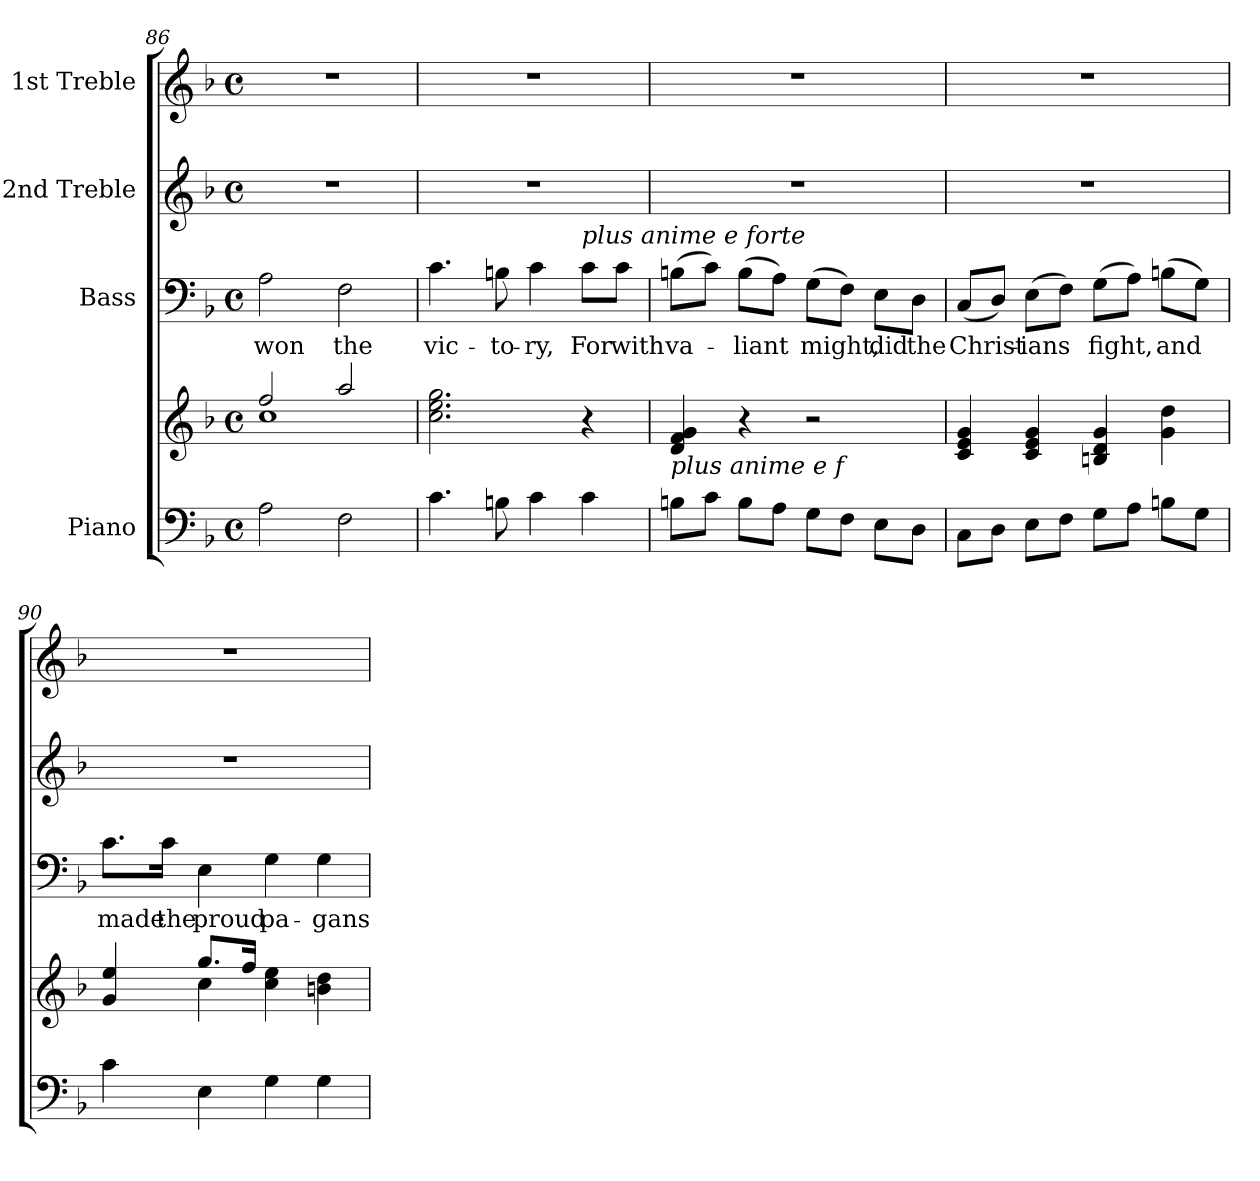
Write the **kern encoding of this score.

**kern	**kern	**kern	**text	**kern	**kern
*part4	*part4	*part3	*part3	*part2	*part1
*staff5	*staff4	*staff3	*staff3	*staff2	*staff1
*I"Piano	*	*I"Bass	*	*I"2nd Treble	*I"1st Treble
*clefF4	*clefG2	*clefF4	*	*clefG2	*clefG2
*k[b-]	*k[b-]	*k[b-]	*	*k[b-]	*k[b-]
*F:	*F:	*F:	*	*F:	*F:
*M4/4	*M4/4	*M4/4	*	*M4/4	*M4/4
*met(c)	*met(c)	*met(c)	*	*met(c)	*met(c)
=86	=86	=86	=86	=86	=86
*	*^	*	*	*	*
!	!	!	!	!LO:LY:b:color=#000000	!	!
2Ai\	2ffi/	1cci	2Ai\	won	1r	1r
!	!	!	!	!LO:LY:b:color=#000000	!	!
2Fi\	2aai/	.	2Fi\	the	.	.
*	*v	*v	*	*	*	*
=87	=87	=87	=87	=87	=87
!	!	!	!LO:LY:b:color=#000000	!	!
4.ci\	2.cci\ 2.eei 2.ggi	4.ci\	vic-	1r	1r
!	!	!	!LO:LY:b:color=#000000	!	!
8Bni\	.	8Bni\	-to-	.	.
!	!	!	!LO:LY:b:color=#000000	!	!
4ci\	.	4ci\	-ry,	.	.
!	!	!LO:TX:a:i:t=plus anime e forte	!	!	!
!	!	!	!LO:LY:b:color=#000000	!	!
4ci\	4r	8ci\L	For	.	.
!	!	!	!LO:LY:b:color=#000000	!	!
.	.	8ci\J	with	.	.
=88	=88	=88	=88	=88	=88
!	!LO:TX:b:i:t=plus anime e f	!	!	!	!
!	!	!	!LO:LY:b:color=#000000	!	!
8Bni\L	4di/ 4fi 4gi	(8Bni\L	va-	1r	1r
8ci\J	.	8ci\J)	.	.	.
!	!	!	!LO:LY:b:color=#000000	!	!
8Bi\L	4r	(8Bi\L	-liant	.	.
8Ai\J	.	8Ai\J)	.	.	.
!	!	!	!LO:LY:b:color=#000000	!	!
8Gi\L	2r	(8Gi\L	might,	.	.
8Fi\J	.	8Fi\J)	.	.	.
!	!	!	!LO:LY:b:color=#000000	!	!
8Ei\L	.	8Ei\L	did	.	.
!	!	!	!LO:LY:b:color=#000000	!	!
8Di\J	.	8Di\J	the	.	.
=89	=89	=89	=89	=89	=89
!	!	!	!LO:LY:b:color=#000000	!	!
8Ci\L	4ci/ 4ei 4gi	(8Ci/L	Christ-	1r	1r
8Di\J	.	8Di/J)	.	.	.
!	!	!	!LO:LY:b:color=#000000	!	!
8Ei\L	4ci/ 4ei 4gi	(8Ei\L	-ians	.	.
8Fi\J	.	8Fi\J)	.	.	.
!	!	!	!LO:LY:b:color=#000000	!	!
8Gi\L	4Bni/ 4di 4gi	(8Gi\L	fight,	.	.
8Ai\J	.	8Ai\J)	.	.	.
!	!	!	!LO:LY:b:color=#000000	!	!
8Bni\L	4gi\ 4ddi	(8Bni\L	and	.	.
8Gi\J	.	8Gi\J)	.	.	.
!!LO:LB:g=z
=90	=90	=90	=90	=90	=90
*	*^	*	*	*	*
!	!	!	!	!LO:LY:b:color=#000000	!	!
4ci\	4gi/ 4eei	4ryy	8.ci\L	made	1r	1r
!	!	!	!	!LO:LY:b:color=#000000	!	!
.	.	.	16ci\Jk	the	.	.
!	!	!	!	!LO:LY:b:color=#000000	!	!
4Ei\	8.ggi/L	4cci\	4Ei\	proud	.	.
.	16ffi/Jk	.	.	.	.	.
!	!	!	!	!LO:LY:b:color=#000000	!	!
4Gi\	4cci\ 4eei	2ryy	4Gi\	pa-	.	.
!	!	!	!	!LO:LY:b:color=#000000	!	!
4Gi\	4bni\ 4ddi	.	4Gi\	-gans	.	.
*	*v	*v	*	*	*	*
=	=	=	=	=	=
*-	*-	*-	*-	*-	*-
